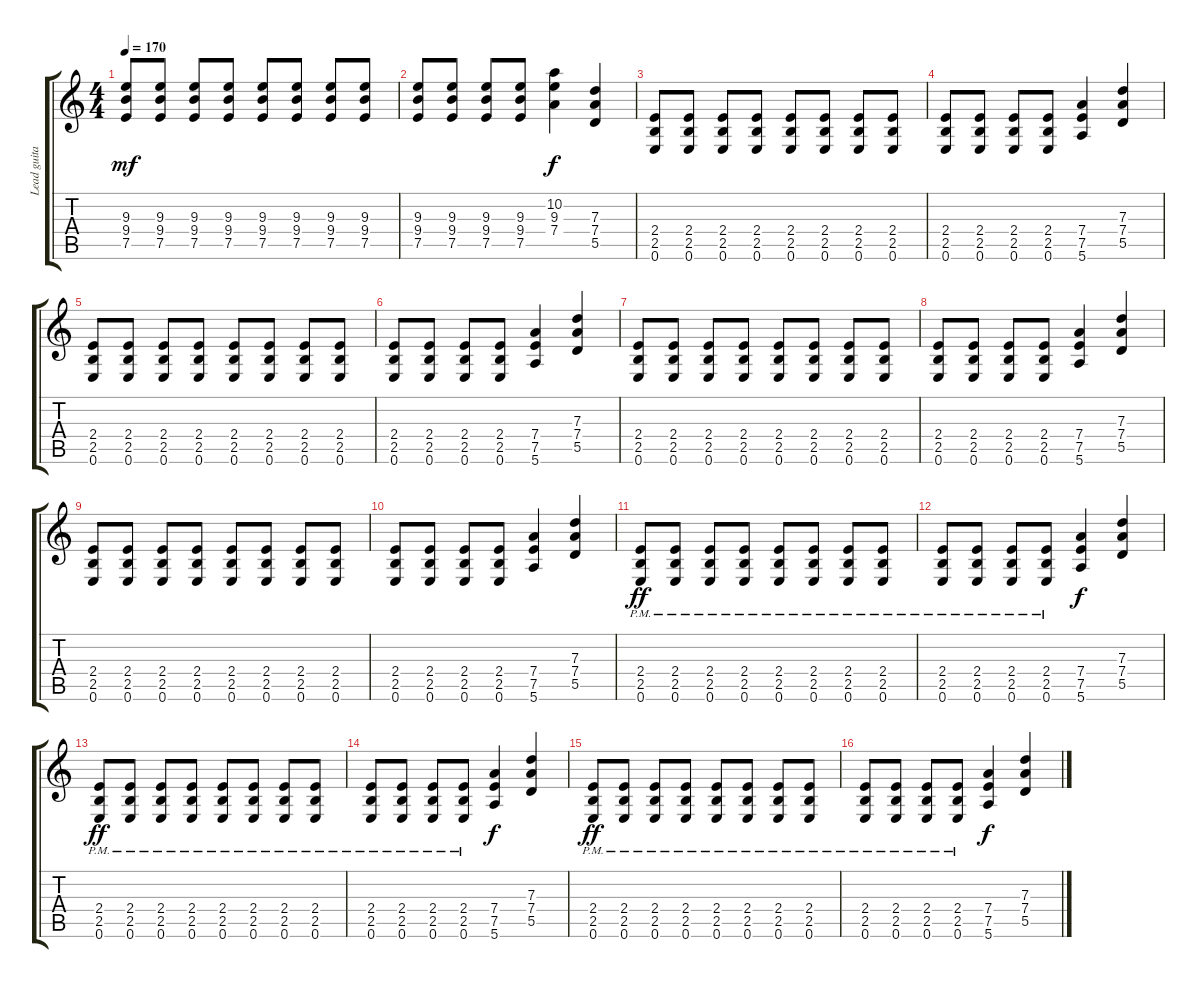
\track ("Lead guitar" "Lead guita") {instrument distortionguitar}
\staff {score tabs}
\tuning (E4 B3 G3 D3 A2 E2) {hide}
\ts (4 4)
\tempo 170
\clef g2
\ks c
(9.3 9.4 7.5).8{dy mf volume 5 instrument lead5charang} (9.3 9.4 7.5).8 (9.3 9.4 7.5).8 (9.3 9.4 7.5).8 (9.3 9.4 7.5).8 (9.3 9.4 7.5).8 (9.3 9.4 7.5).8 (9.3 9.4 7.5).8 |
(9.3 9.4 7.5).8 (9.3 9.4 7.5).8 (9.3 9.4 7.5).8 (9.3 9.4 7.5).8 (10.2 9.3 7.4).4{dy f} (7.3 7.4 5.5).4 |
(2.4 2.5 0.6).8{volume 16 instrument distortionguitar} (2.4 2.5 0.6).8 (2.4 2.5 0.6).8 (2.4 2.5 0.6).8 (2.4 2.5 0.6).8 (2.4 2.5 0.6).8 (2.4 2.5 0.6).8 (2.4 2.5 0.6).8 |
(2.4 2.5 0.6).8 (2.4 2.5 0.6).8 (2.4 2.5 0.6).8 (2.4 2.5 0.6).8 (7.4 7.5 5.6).4 (7.3 7.4 5.5).4 |
(2.4 2.5 0.6).8 (2.4 2.5 0.6).8 (2.4 2.5 0.6).8 (2.4 2.5 0.6).8 (2.4 2.5 0.6).8 (2.4 2.5 0.6).8 (2.4 2.5 0.6).8 (2.4 2.5 0.6).8 |
(2.4 2.5 0.6).8 (2.4 2.5 0.6).8 (2.4 2.5 0.6).8 (2.4 2.5 0.6).8 (7.4 7.5 5.6).4 (7.3 7.4 5.5).4 |
(2.4 2.5 0.6).8 (2.4 2.5 0.6).8 (2.4 2.5 0.6).8 (2.4 2.5 0.6).8 (2.4 2.5 0.6).8 (2.4 2.5 0.6).8 (2.4 2.5 0.6).8 (2.4 2.5 0.6).8 |
(2.4 2.5 0.6).8 (2.4 2.5 0.6).8 (2.4 2.5 0.6).8 (2.4 2.5 0.6).8 (7.4 7.5 5.6).4 (7.3 7.4 5.5).4 |
(2.4 2.5 0.6).8 (2.4 2.5 0.6).8 (2.4 2.5 0.6).8 (2.4 2.5 0.6).8 (2.4 2.5 0.6).8 (2.4 2.5 0.6).8 (2.4 2.5 0.6).8 (2.4 2.5 0.6).8 |
(2.4 2.5 0.6).8 (2.4 2.5 0.6).8 (2.4 2.5 0.6).8 (2.4 2.5 0.6).8 (7.4 7.5 5.6).4 (7.3 7.4 5.5).4 |
(2.4{pm} 2.5{pm} 0.6{pm}).8{dy ff} (2.4{pm} 2.5{pm} 0.6{pm}).8 (2.4{pm} 2.5{pm} 0.6{pm}).8 (2.4{pm} 2.5{pm} 0.6{pm}).8 (2.4{pm} 2.5{pm} 0.6{pm}).8 (2.4{pm} 2.5{pm} 0.6{pm}).8 (2.4{pm} 2.5{pm} 0.6{pm}).8 (2.4{pm} 2.5{pm} 0.6{pm}).8 |
(2.4{pm} 2.5{pm} 0.6{pm}).8 (2.4{pm} 2.5{pm} 0.6{pm}).8 (2.4{pm} 2.5{pm} 0.6{pm}).8 (2.4{pm} 2.5{pm} 0.6{pm}).8 (7.4 7.5 5.6).4{dy f} (7.3 7.4 5.5).4 |
(2.4{pm} 2.5{pm} 0.6{pm}).8{dy ff} (2.4{pm} 2.5{pm} 0.6{pm}).8 (2.4{pm} 2.5{pm} 0.6{pm}).8 (2.4{pm} 2.5{pm} 0.6{pm}).8 (2.4{pm} 2.5{pm} 0.6{pm}).8 (2.4{pm} 2.5{pm} 0.6{pm}).8 (2.4{pm} 2.5{pm} 0.6{pm}).8 (2.4{pm} 2.5{pm} 0.6{pm}).8 |
(2.4{pm} 2.5{pm} 0.6{pm}).8 (2.4{pm} 2.5{pm} 0.6{pm}).8 (2.4{pm} 2.5{pm} 0.6{pm}).8 (2.4{pm} 2.5{pm} 0.6{pm}).8 (7.4 7.5 5.6).4{dy f} (7.3 7.4 5.5).4 |
(2.4{pm} 2.5{pm} 0.6{pm}).8{dy ff} (2.4{pm} 2.5{pm} 0.6{pm}).8 (2.4{pm} 2.5{pm} 0.6{pm}).8 (2.4{pm} 2.5{pm} 0.6{pm}).8 (2.4{pm} 2.5{pm} 0.6{pm}).8 (2.4{pm} 2.5{pm} 0.6{pm}).8 (2.4{pm} 2.5{pm} 0.6{pm}).8 (2.4{pm} 2.5{pm} 0.6{pm}).8 |
(2.4{pm} 2.5{pm} 0.6{pm}).8 (2.4{pm} 2.5{pm} 0.6{pm}).8 (2.4{pm} 2.5{pm} 0.6{pm}).8 (2.4{pm} 2.5{pm} 0.6{pm}).8 (7.4 7.5 5.6).4{dy f} (7.3 7.4 5.5).4
